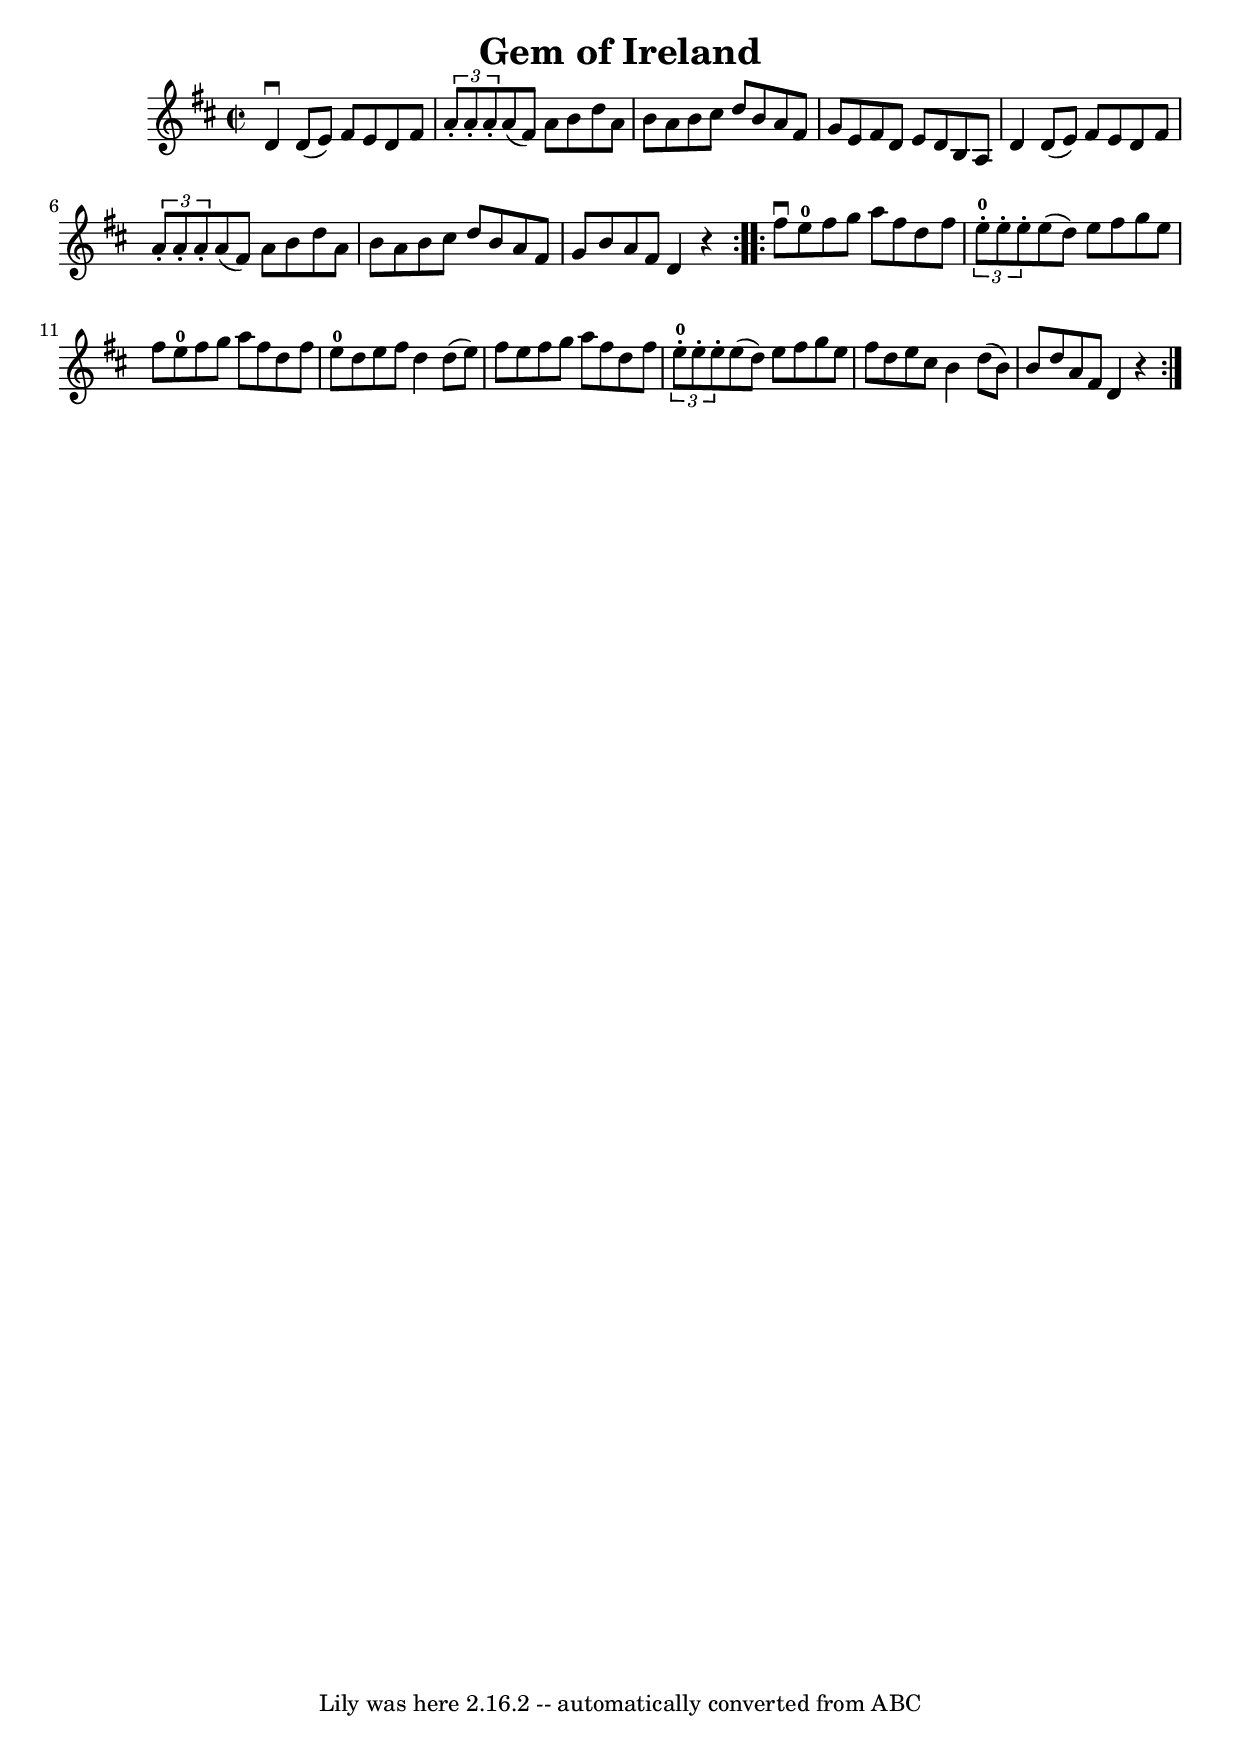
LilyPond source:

\version "2.16.2"
\include "Mammoth.ily"
\header {
  %% book = "Ryan's Mammoth Collection"
 crossRefNumber = "1"
 footnotes = "\\\\299"
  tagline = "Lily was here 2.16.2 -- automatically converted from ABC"
  title = "Gem of Ireland"

}
voicedefault =  {



  \repeat volta 2 {

    \override Staff.TimeSignature #'style = #'C
    \time 2/2 
    \key d \major
 d'4^\downbow d'8 (e'8) fis'8 e'8 d'8 fis'8     |
    \times 2/3 { a'8-. a'8-. a'8-. 
	       } a'8 ( fis'8) a'8 b'8 d''8 a'8     |
 b'8 a'8 b'8 cis''8 d''8 b'8 a'8 fis'8     |
 g'8 e'8 fis'8 d'8 e'8 d'8 b8 a8     |
 d'4 d'8 (e'8) fis'8 e'8 d'8 fis'8     |
    \times 2/3 { a'8-. a'8-. a'8-.  	       } a'8 (fis'8 ) a'8 b'8 d''8 a'8     |
 b'8 a'8 b'8 cis''8 d''8 b'8 a'8 fis'8     |
 g'8 b'8 a'8 fis'8 d'4    
    r4   
  } 
  \repeat volta 2 {
 fis''8^\downbow e''8-0 fis''8 g''8 a''8 fis''8 d''8 fis''8     |
    \times 2/3 { e''8-0-.   
		 e''8-. e''8-.  	       } e''8 (d''8) e''8 fis''8 g''8 e''8      |
 fis''8 e''8-0 fis''8 g''8 a''8 fis''8 d''8 fis''8     |
 e''8-0 d''8 e''8 fis''8 d''4 d''8 ( e''8)    |
 fis''8 e''8 fis''8 g''8 a''8 fis''8 d''8 fis''8     |
    \times 2/3 { e''8-0-. e''8-. e''8-. 
	       } e''8 (d''8) e''8 fis''8 g''8 e''8     |
 fis''8 d''8 e''8 cis''8 b'4 d''8 (b'8)    |
 b'8 d''8    
 a'8 fis'8 d'4    r4   
  }   

}

\score{
  <<

    \context Staff="default"
    {
      \voicedefault 
      
    }

  >>
  \layout {
    
  }
  \midi {
  }

}
